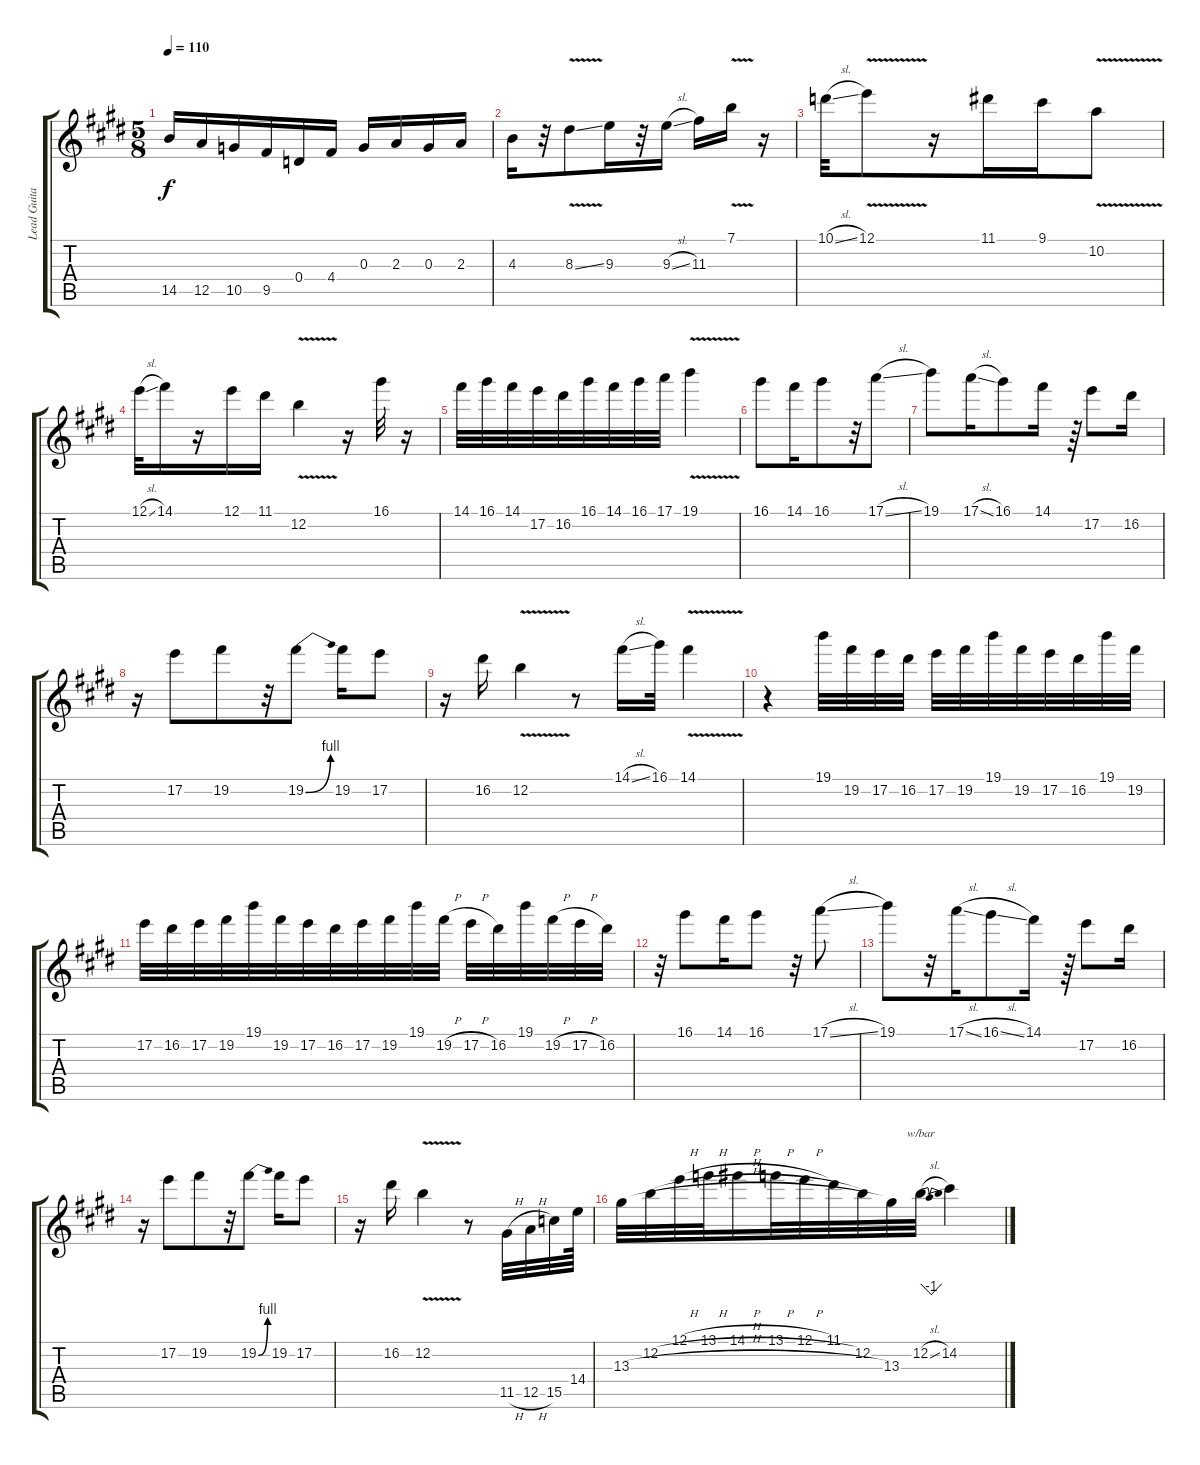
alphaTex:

\track ("Lead Guitar 1" "Lead Guita") {instrument overdrivenguitar}
\staff {score tabs}
\tuning (E4 B3 G3 D3 A2 E2) {hide}
\ts (5 8)
\tempo 110
\clef g2
\ks e
14.5.16{dy f} 12.5.16 10.5.16 9.5.16 0.4.16 4.4.16 0.3.16 2.3.16 0.3.16 2.3.16 |
4.3.16 r.32 8.3{v ss}.8 9.3.16 r.32 9.3{sl}.16 11.3.16 7.1{v}.16 r.16 |
10.1{sl}.32 12.1{v}.8 r.16 11.1.16 9.1.16 10.2{v}.8 |
12.1{sl}.32 14.1.16 r.16 12.1.16 11.1.16 12.2{v}.4 r.16 16.1.32 r.16 |
14.1.32 16.1.32 14.1.32 17.2.32 16.2.32 16.1.32 14.1.32 16.1.32 17.1.32 19.1{v}.4 |
16.1.8 14.1.16 16.1.8 r.32 17.1{sl}.8 |
19.1.8 17.1{sl}.16 16.1.8 14.1.16 r.64 17.2.8 16.2.16 |
r.16 17.2.8 19.2.8 r.32 19.2{be (bend 0 0 60 4)}.8 19.2.16 17.2.8 |
r.16 16.2.16 12.2{v}.4 r.8 14.1{sl}.16 16.1.32 14.1{v}.4 |
r.4 19.1.32 19.2.32 17.2.32 16.2.32 17.2.32 19.2.32 19.1.32 19.2.32 17.2.32 16.2.32 19.1.32 19.2.32 |
17.2.32 16.2.32 17.2.32 19.2.32 19.1.32 19.2.32 17.2.32 16.2.32 17.2.32 19.2.32 19.1.32 19.2{h}.32 17.2{h}.32 16.2.32 19.1.32 19.2{h}.32 17.2{h}.32 16.2.32 |
r.32 16.1.8 14.1.16 16.1.8 r.32 17.1{sl}.8 |
19.1.8 r.32 17.1{sl}.16 16.1{sl}.8 14.1.16 r.64 17.2.8 16.2.16 |
r.16 17.2.8 19.2.8 r.32 19.2{be (bend 0 0 60 4)}.8 19.2.16 17.2.8 |
r.16 16.2.16 12.2{v}.4 r.8 11.5{h}.32 12.5{h}.32 15.5.32 14.4.64 |
13.3{h}.32 12.2{h}.32 12.1{h}.32 13.1{h}.32 14.1{h}.16 13.1{h}.32 12.1{h}.32 11.1.32 12.2.32 13.3.32 12.2{sl}.32{tbe (dip default 0 0 30 -4 60 0)} 14.2.4
